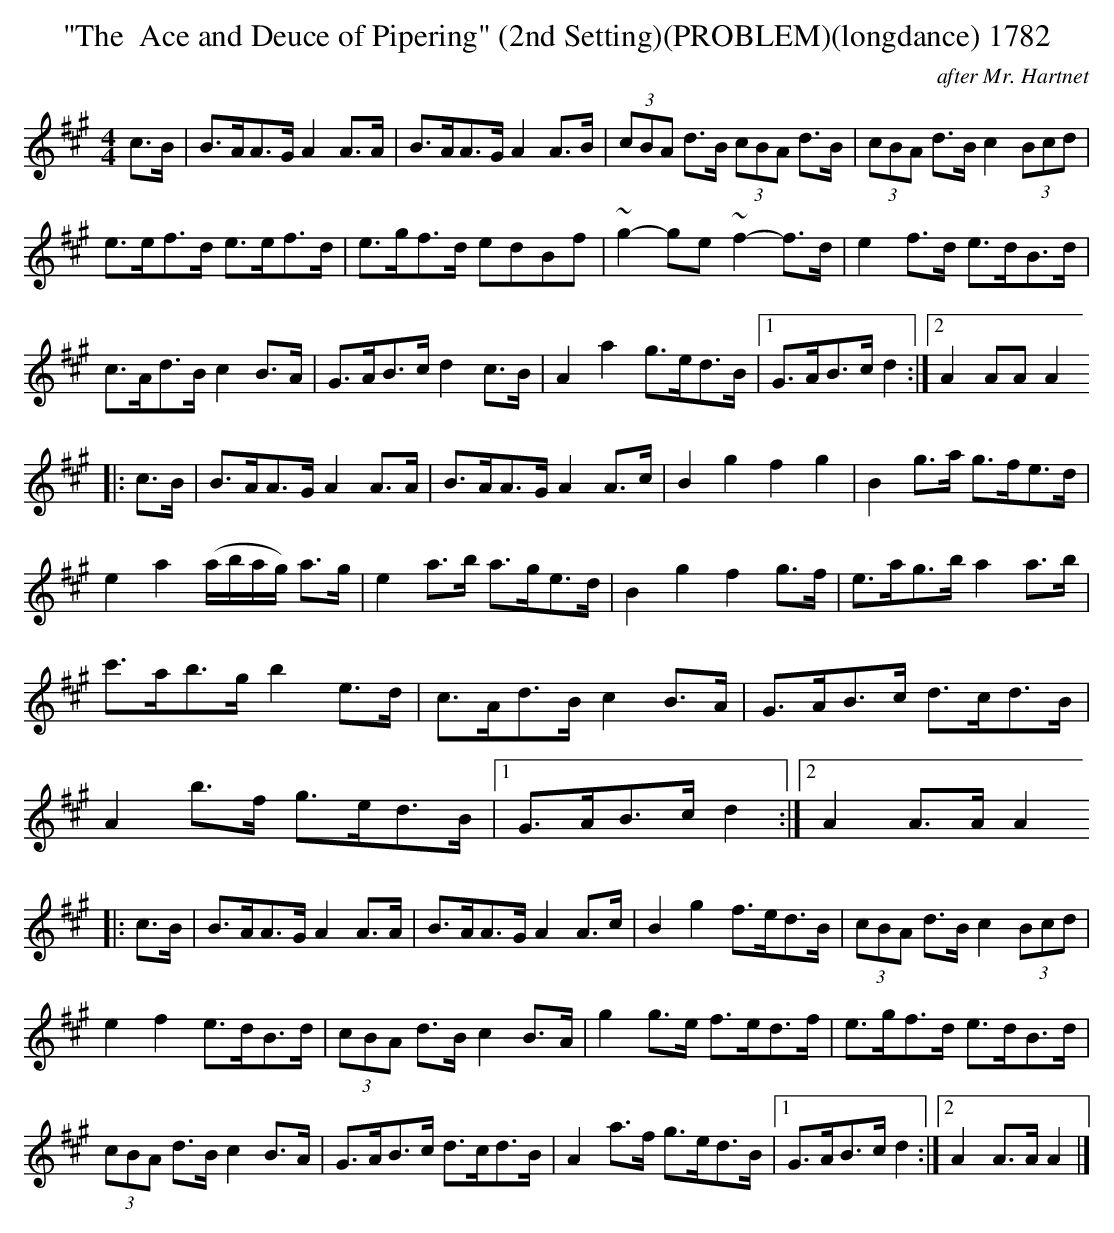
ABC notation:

X:1
T:"The  Ace and Deuce of Pipering" (2nd Setting)(PROBLEM)(longdance) 1782
C:after Mr. Hartnet
BRENNAN July 2003 (HTTP://WWW.SOSYOURMOM.COM)
M:4/4
L:1/8
K:A
c3/2B/2|B3/2A/2A3/2G/2 A2A3/2A/2|B3/2A/2A3/2G/2 A2A3/2B/2|(3cBA d3/2B/2 (3cBA d3/2B/2| (3cBA d3/2B/2 c2 (3Bcd|
e3/2e/2f3/2d/2 e3/2e/2f3/2d/2|e3/2g/2f3/2d/2 edBf|~g2-ge ~f2-f3/2d/2|e2f3/2d/2 e3/2d/2B3/2d/2|
c3/2A/2d3/2B/2 c2B3/2A/2|G3/2A/2B3/2c/2 d2c3/2B/2|A2a2g3/2e/2d3/2B/2|[1G3/2A/2B3/2c/2 d2:|[2A2AA A2
|:c3/2B/2|B3/2A/2A3/2G/2 A2A3/2A/2|B3/2A/2A3/2G/2 A2A3/2c/2|B2g2f2g2|B2g3/2a/2 g3/2f/2e3/2d/2|
e2a2(a/2b/2a/2g/2) a3/2g/2|e2a3/2b/2 a3/2g/2e3/2d/2|B2g2f2g3/2f/2|e3/2a/2g3/2b/2 a2a3/2b/2|
c'3/2a/2b3/2g/2 b2e3/2d/2|c3/2A/2d3/2B/2 c2B3/2A/2|G3/2A/2B3/2c/2 d3/2c/2d3/2B/2|
A2b3/2f/2 g3/2e/2d3/2B/2|[1G3/2A/2B3/2c/2 d2:|[2A2A3/2A/2 A2
|:c3/2B/2|B3/2A/2A3/2G/2 A2A3/2A/2|B3/2A/2A3/2G/2 A2A3/2c/2|B2g2f3/2e/2d3/2B/2|(3cBA d3/2B/2 c2 (3Bcd|
e2f2e3/2d/2B3/2d/2|(3cBA d3/2B/2 c2B3/2A/2|g2g3/2e/2 f3/2e/2d3/2f/2|e3/2g/2f3/2d/2 e3/2d/2B3/2d/2|
(3cBA d3/2B/2 c2B3/2A/2|G3/2A/2B3/2c/2 d3/2c/2d3/2B/2|A2a3/2f/2 g3/2e/2d3/2B/2|[1G3/2A/2B3/2c/2 d2:|[2A2A3/2A/2 A2|]
